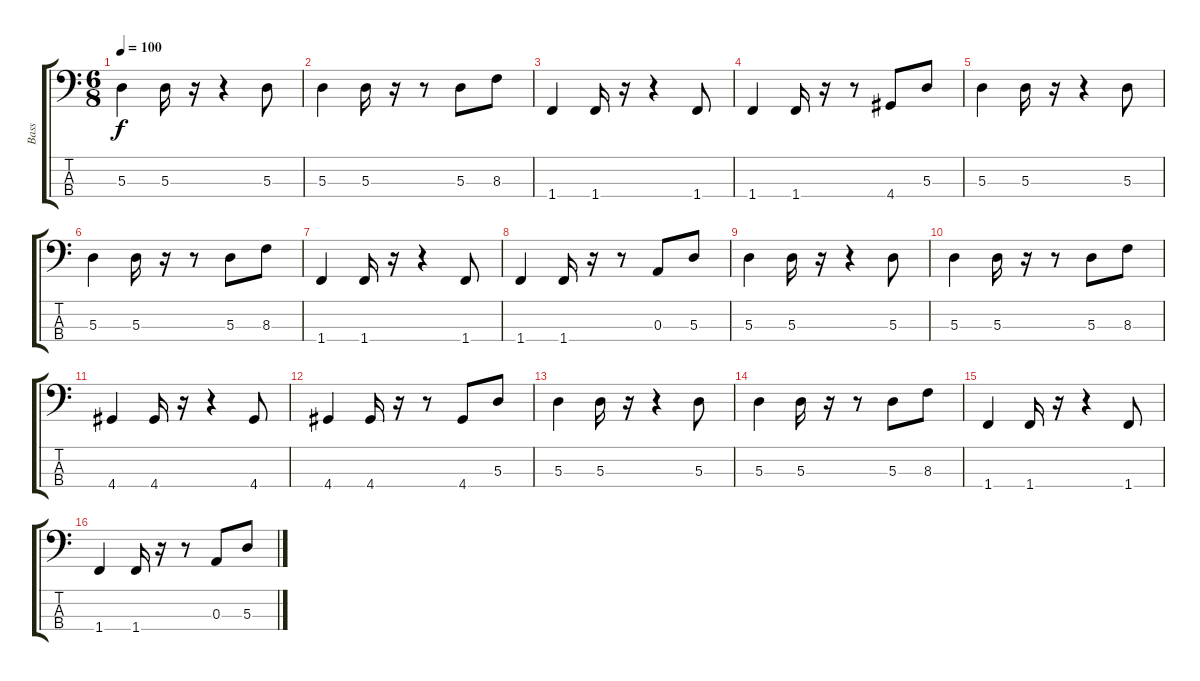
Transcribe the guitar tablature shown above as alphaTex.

\track ("Bass" "Bass") {instrument electricbassfinger}
\staff {score tabs}
\tuning (G2 D2 A1 E1) {hide}
\ts (6 8)
\tempo 100
\clef f4
\ks c
5.3.4{dy f} 5.3.16 r.16 r.4 5.3.8 |
5.3.4 5.3.16 r.16 r.8 5.3.8 8.3.8 |
1.4.4 1.4.16 r.16 r.4 1.4.8 |
1.4.4 1.4.16 r.16 r.8 4.4.8 5.3.8 |
5.3.4 5.3.16 r.16 r.4 5.3.8 |
5.3.4 5.3.16 r.16 r.8 5.3.8 8.3.8 |
1.4.4 1.4.16 r.16 r.4 1.4.8 |
1.4.4 1.4.16 r.16 r.8 0.3.8 5.3.8 |
5.3.4 5.3.16 r.16 r.4 5.3.8 |
5.3.4 5.3.16 r.16 r.8 5.3.8 8.3.8 |
4.4.4 4.4.16 r.16 r.4 4.4.8 |
4.4.4 4.4.16 r.16 r.8 4.4.8 5.3.8 |
5.3.4 5.3.16 r.16 r.4 5.3.8 |
5.3.4 5.3.16 r.16 r.8 5.3.8 8.3.8 |
1.4.4 1.4.16 r.16 r.4 1.4.8 |
1.4.4 1.4.16 r.16 r.8 0.3.8 5.3.8
